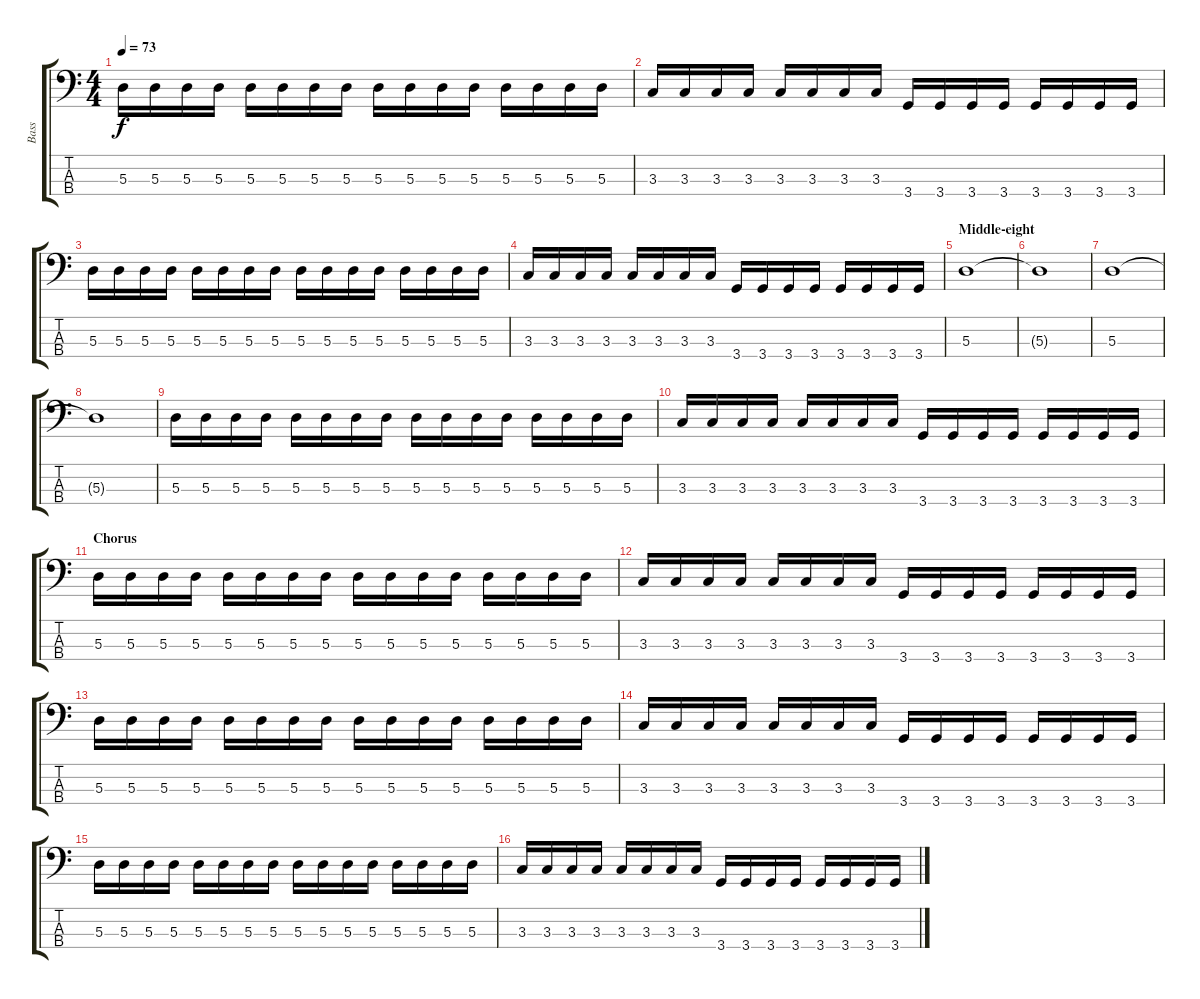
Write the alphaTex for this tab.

\track ("Bass" "Bass") {instrument electricbassfinger}
\staff {score tabs}
\tuning (G2 D2 A1 E1) {hide}
\ts (4 4)
\tempo 73
\clef f4
\ks c
5.3.16{dy f} 5.3.16 5.3.16 5.3.16 5.3.16 5.3.16 5.3.16 5.3.16 5.3.16 5.3.16 5.3.16 5.3.16 5.3.16 5.3.16 5.3.16 5.3.16 |
3.3.16 3.3.16 3.3.16 3.3.16 3.3.16 3.3.16 3.3.16 3.3.16 3.4.16 3.4.16 3.4.16 3.4.16 3.4.16 3.4.16 3.4.16 3.4.16 |
5.3.16 5.3.16 5.3.16 5.3.16 5.3.16 5.3.16 5.3.16 5.3.16 5.3.16 5.3.16 5.3.16 5.3.16 5.3.16 5.3.16 5.3.16 5.3.16 |
3.3.16 3.3.16 3.3.16 3.3.16 3.3.16 3.3.16 3.3.16 3.3.16 3.4.16 3.4.16 3.4.16 3.4.16 3.4.16 3.4.16 3.4.16 3.4.16 |
\section ("" "Middle-eight")
5.3.1 |
5.3{t}.1 |
5.3.1 |
5.3{t}.1 |
5.3.16 5.3.16 5.3.16 5.3.16 5.3.16 5.3.16 5.3.16 5.3.16 5.3.16 5.3.16 5.3.16 5.3.16 5.3.16 5.3.16 5.3.16 5.3.16 |
3.3.16 3.3.16 3.3.16 3.3.16 3.3.16 3.3.16 3.3.16 3.3.16 3.4.16 3.4.16 3.4.16 3.4.16 3.4.16 3.4.16 3.4.16 3.4.16 |
\section ("" "Chorus")
5.3.16 5.3.16 5.3.16 5.3.16 5.3.16 5.3.16 5.3.16 5.3.16 5.3.16 5.3.16 5.3.16 5.3.16 5.3.16 5.3.16 5.3.16 5.3.16 |
3.3.16 3.3.16 3.3.16 3.3.16 3.3.16 3.3.16 3.3.16 3.3.16 3.4.16 3.4.16 3.4.16 3.4.16 3.4.16 3.4.16 3.4.16 3.4.16 |
5.3.16 5.3.16 5.3.16 5.3.16 5.3.16 5.3.16 5.3.16 5.3.16 5.3.16 5.3.16 5.3.16 5.3.16 5.3.16 5.3.16 5.3.16 5.3.16 |
3.3.16 3.3.16 3.3.16 3.3.16 3.3.16 3.3.16 3.3.16 3.3.16 3.4.16 3.4.16 3.4.16 3.4.16 3.4.16 3.4.16 3.4.16 3.4.16 |
5.3.16 5.3.16 5.3.16 5.3.16 5.3.16 5.3.16 5.3.16 5.3.16 5.3.16 5.3.16 5.3.16 5.3.16 5.3.16 5.3.16 5.3.16 5.3.16 |
3.3.16 3.3.16 3.3.16 3.3.16 3.3.16 3.3.16 3.3.16 3.3.16 3.4.16 3.4.16 3.4.16 3.4.16 3.4.16 3.4.16 3.4.16 3.4.16
